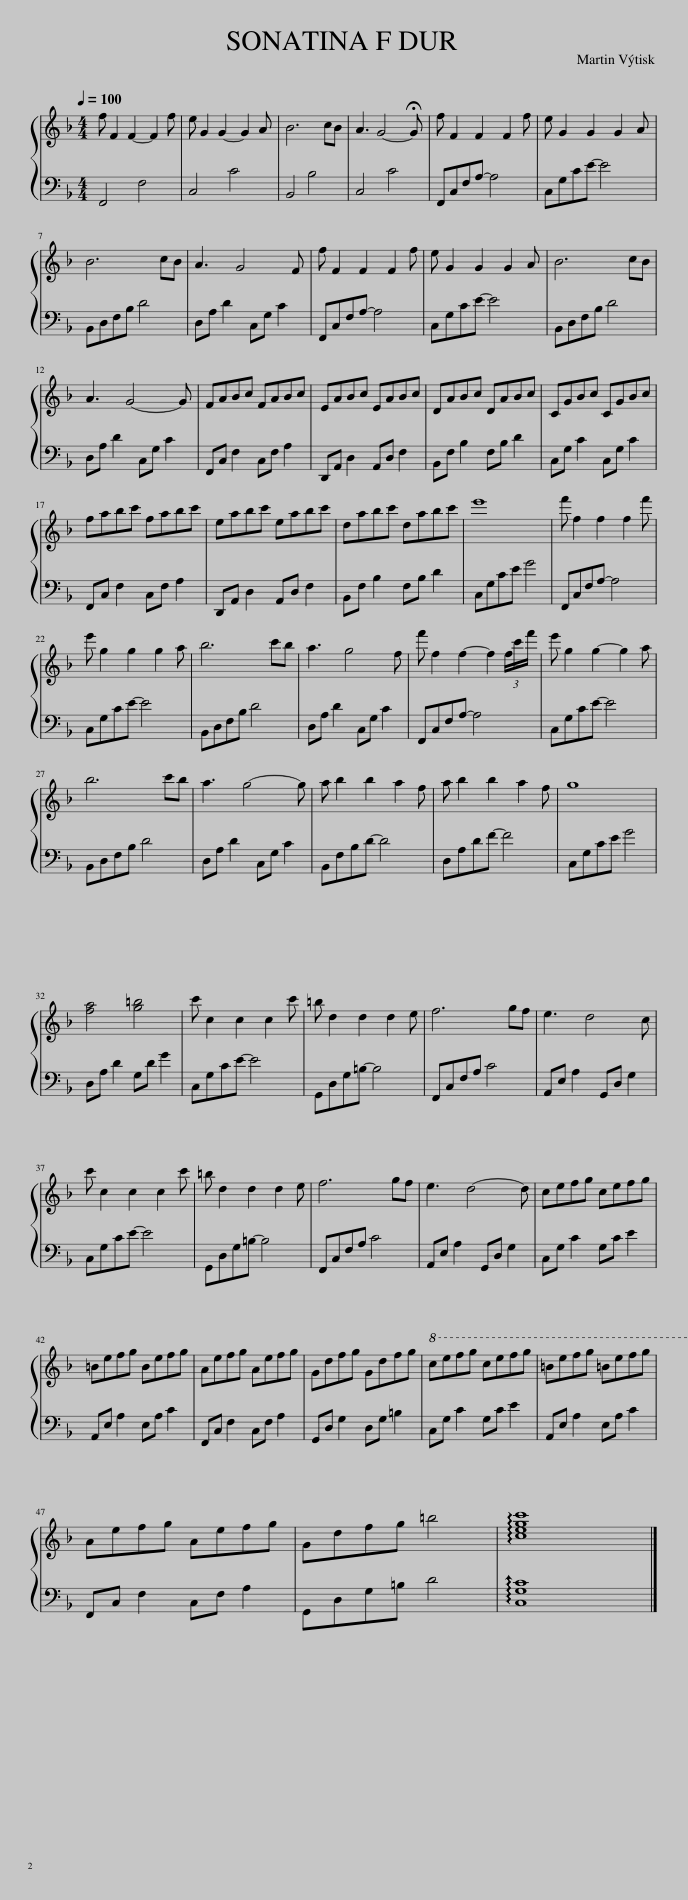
X:1
%%score { 1 | 2 }
L:1/8
Q:1/4=100
M:4/4
I:linebreak $
K:F
V:1 treble
V:2 bass
V:1
 f F2 F2- F2 f | e G2 G2- G2 A | B6 cB | A3 G4- !fermata!G | f F2 F2 F2 f | %5
 e G2 G2 G2 A |$ B6 cB | A3 G4 F | f F2 F2 F2 f | e G2 G2 G2 A | %10
 B6 cB |$ A3 G4- G | FABc FABc | EABc EABc | DABc DABc | %15
 CGBc CGBc |$ fabc' fabc' | eabc' eabc' | dabc' dabc' | e'8 | %20
 f' f2 f2 f2 f' |$ e' g2 g2 g2 a | b6 c'b | a3 g4 f | f' f2 f2- f2 (3f/c'/f'/ | %25
 e' g2 g2- g2 a |$ b6 c'b | a3 g4- g | a b2 b2 a2 f | a b2 b2 a2 f | %30
 g8 |$ [fa]4 [g=b]4 | c' c2 c2 c2 c' | =b d2 d2 d2 e | f6 gf | %35
 e3 d4 c |$ c' c2 c2 c2 c' | =b d2 d2 d2 e | f6 gf | e3 d4- d | %40
 cefg cefg |$ =Befg Befg | Aefg Aefg | Gdfg Gdfg |!8va(! c'e'f'g' c'e'f'g'!8va)! | %45
 =Befg =Befg |$ Aefg Aefg | Gdfg =b4 | !arpeggio![cegc']8 |] %49
V:2
 F,,4 F,4 | C,4 C4 | B,,4 B,4 | C,4 C4 | F,,C,F,A,- A,4 | %5
 C,G,CE- E4 |$ B,,D,F,B, D4 | D,A, D2 C,G, C2 | F,,C,F,A,- A,4 | C,G,CE- E4 | %10
 B,,D,F,B, D4 |$ D,A, D2 C,G, C2 | F,,C, F,2 C,F, A,2 | D,,A,, D,2 A,,D, F,2 | B,,F, B,2 F,B, D2 | %15
 C,G, C2 C,G, C2 |$ F,,C, F,2 C,F, A,2 | D,,A,, D,2 A,,D, F,2 | B,,F, B,2 F,B, D2 | C,G,CE G4 | %20
 F,,C,F,A,- A,4 |$ C,G,CE- E4 | B,,D,F,B, D4 | D,A, D2 C,G, C2 | F,,C,F,A,- A,4 | %25
 C,G,CE- E4 |$ B,,D,F,B, D4 | D,A, D2 C,G, C2 | B,,F,B,D- D4 | D,A,DF- F4 | %30
 C,G,CE G4 |$ D,A, D2 G,D G2 | C,G,CE- E4 | G,,D,G,=B,- B,4 | F,,C,F,A, C4 | %35
 A,,E, A,2 G,,D, G,2 |$ C,G,CE- E4 | G,,D,G,=B,- B,4 | F,,C,F,A, C4 | A,,E, A,2 G,,D, G,2 | %40
 C,G, C2 G,C E2 |$ A,,E, A,2 E,A, C2 | F,,C, F,2 C,F, A,2 | G,,D, G,2 D,G, =B,2 | C,G, C2 G,C E2 | %45
 A,,E, A,2 E,A, C2 |$ F,,C, F,2 C,F, A,2 | G,,D,G,=B, D4 | !arpeggio![C,G,C]8 |] %49
